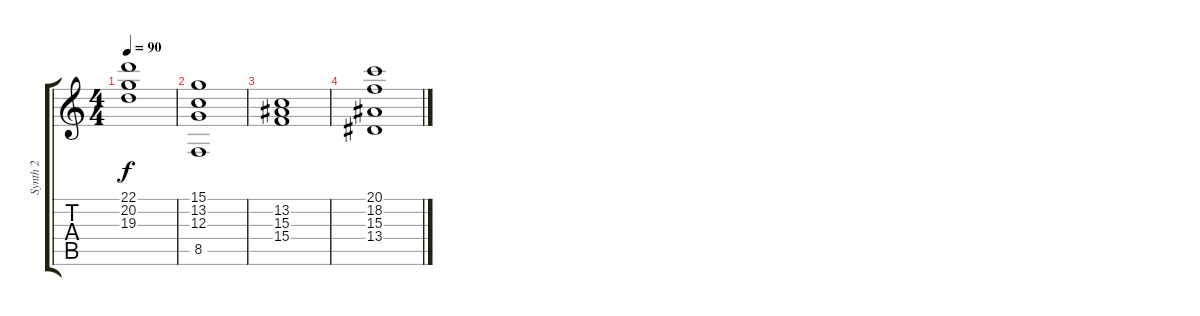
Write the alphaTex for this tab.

\track ("Synth 2" "Synth 2") {instrument stringensemble1}
\staff {score tabs}
\tuning (E4 B3 G3 D3 A2 E2) {hide}
\ts (4 4)
\tempo 90
\clef g2
\ks c
(22.1 20.2 19.3).1{dy f} |
(15.1 13.2 12.3 8.5).1 |
(13.2 15.3 15.4).1 |
(20.1 18.2 15.3 13.4).1{volume 5}
